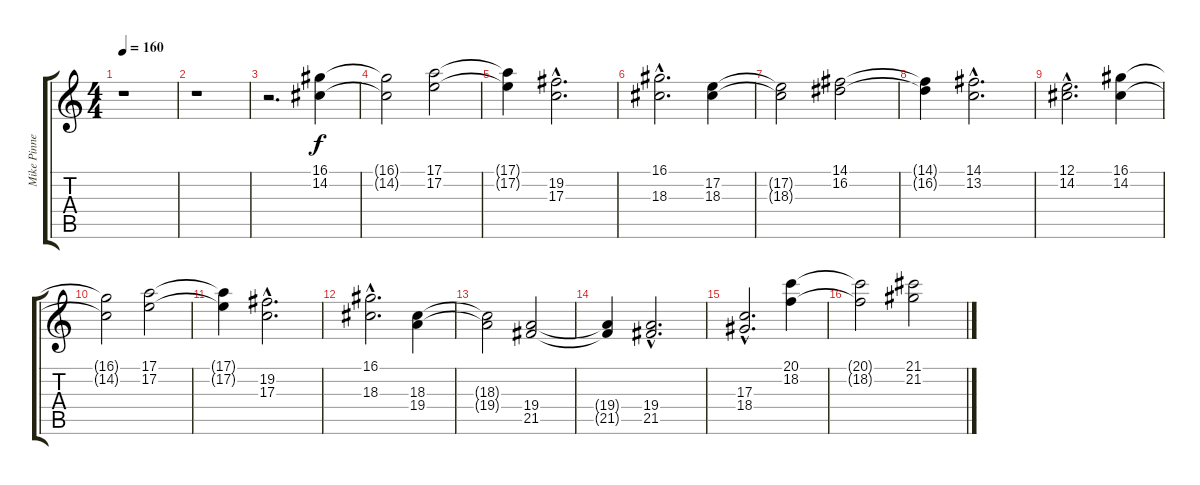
\track ("Mike Pinnella (Strings)" "Mike Pinne") {instrument synthstrings1}
\staff {score tabs}
\tuning (E4 B3 G3 D3 A2 D2) {hide}
\ts (4 4)
\tempo 160
\clef g2
\ks c
r.1{dy f} |
r.1 |
r.2{d} (16.1 14.2).4 |
(16.1{t} 14.2{t}).2 (17.1 17.2).2 |
(17.1{t} 17.2{t}).4 (19.2{hac} 17.3{hac}).2{d} |
(16.1{hac} 18.3{hac}).2{d} (17.2 18.3).4 |
(17.2{t} 18.3{t}).2 (14.1 16.2).2 |
(14.1{t} 16.2{t}).4 (14.1{hac} 13.2{hac}).2{d} |
(12.1{hac} 14.2{hac}).2{d} (16.1 14.2).4 |
(16.1{t} 14.2{t}).2 (17.1 17.2).2 |
(17.1{t} 17.2{t}).4 (19.2{hac} 17.3{hac}).2{d} |
(16.1{hac} 18.3{hac}).2{d} (18.3 19.4).4 |
(18.3{t} 19.4{t}).2 (19.4 21.5).2 |
(19.4{t} 21.5{t}).4 (19.4{hac} 21.5{hac}).2{d} |
(17.3{hac} 18.4{hac}).2{d} (20.1 18.2).4 |
(20.1{t} 18.2{t}).2 (21.1 21.2).2
